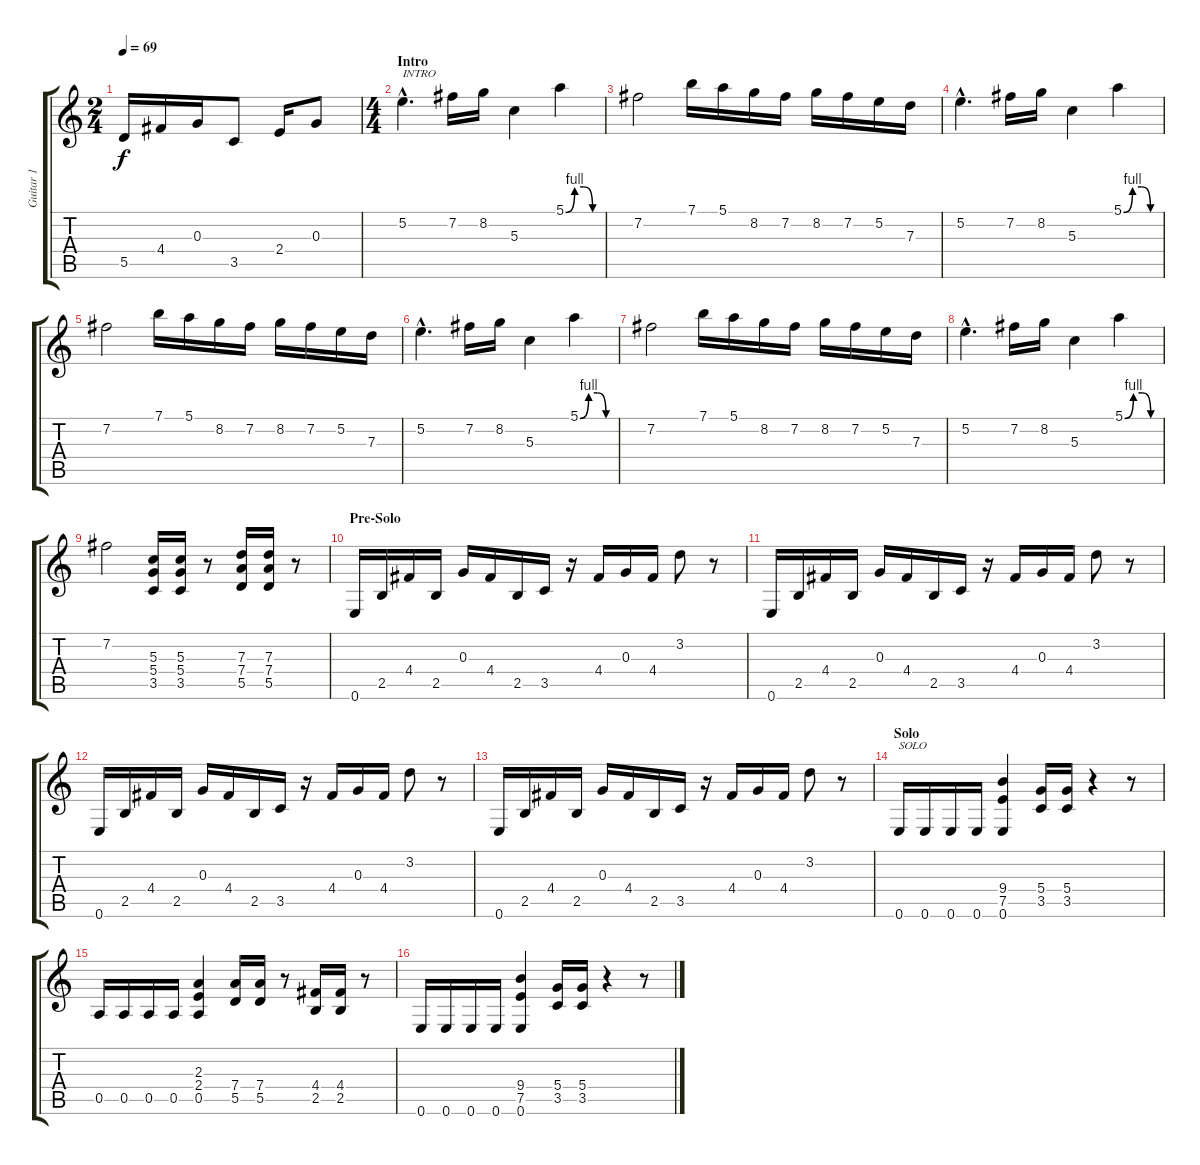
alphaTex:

\track ("Guitar 1" "Guitar 1") {instrument distortionguitar}
\staff {score tabs}
\tuning (E4 B3 G3 D3 A2 E2) {hide}
\ts (2 4)
\tempo 69
\clef g2
\ks c
5.5.16{dy f} 4.4.16 0.3.16 3.5.8 2.4.16 0.3.8 |
\ts (4 4)
\section ("" "Intro")
5.2{hac}.4{d txt "INTRO" instrument distortionguitar} 7.2.16 8.2.16 5.3.4 5.1{be (custom 0 0 15 4 30 4 45 0 60 0)}.4 |
7.2.2 7.1.16 5.1.16 8.2.16 7.2.16 8.2.16 7.2.16 5.2.16 7.3.16 |
5.2{hac}.4{d} 7.2.16 8.2.16 5.3.4 5.1{be (custom 0 0 15 4 30 4 45 0 60 0)}.4 |
7.2.2 7.1.16 5.1.16 8.2.16 7.2.16 8.2.16 7.2.16 5.2.16 7.3.16 |
5.2{hac}.4{d} 7.2.16 8.2.16 5.3.4 5.1{be (custom 0 0 15 4 30 4 45 0 60 0)}.4 |
7.2.2 7.1.16 5.1.16 8.2.16 7.2.16 8.2.16 7.2.16 5.2.16 7.3.16 |
5.2{hac}.4{d} 7.2.16 8.2.16 5.3.4 5.1{be (custom 0 0 15 4 30 4 45 0 60 0)}.4 |
7.2.2 (5.3 5.4 3.5).16 (5.3 5.4 3.5).16 r.8 (7.3 7.4 5.5).16 (7.3 7.4 5.5).16 r.8 |
\section ("" "Pre-Solo")
0.6.16 2.5.16 4.4.16 2.5.16 0.3.16 4.4.16 2.5.16 3.5.16 r.16 4.4.16 0.3.16 4.4.16 3.2.8 r.8 |
0.6.16 2.5.16 4.4.16 2.5.16 0.3.16 4.4.16 2.5.16 3.5.16 r.16 4.4.16 0.3.16 4.4.16 3.2.8 r.8 |
0.6.16 2.5.16 4.4.16 2.5.16 0.3.16 4.4.16 2.5.16 3.5.16 r.16 4.4.16 0.3.16 4.4.16 3.2.8 r.8 |
0.6.16 2.5.16 4.4.16 2.5.16 0.3.16 4.4.16 2.5.16 3.5.16 r.16 4.4.16 0.3.16 4.4.16 3.2.8 r.8 |
\section ("" "Solo")
0.6.16{txt "SOLO"} 0.6.16 0.6.16 0.6.16 (9.4 7.5 0.6).4 (5.4 3.5).16 (5.4 3.5).16 r.4 r.8 |
0.5.16 0.5.16 0.5.16 0.5.16 (2.3 2.4 0.5).4 (7.4 5.5).16 (7.4 5.5).16 r.8 (4.4 2.5).16 (4.4 2.5).16 r.8 |
0.6.16 0.6.16 0.6.16 0.6.16 (9.4 7.5 0.6).4 (5.4 3.5).16 (5.4 3.5).16 r.4 r.8
